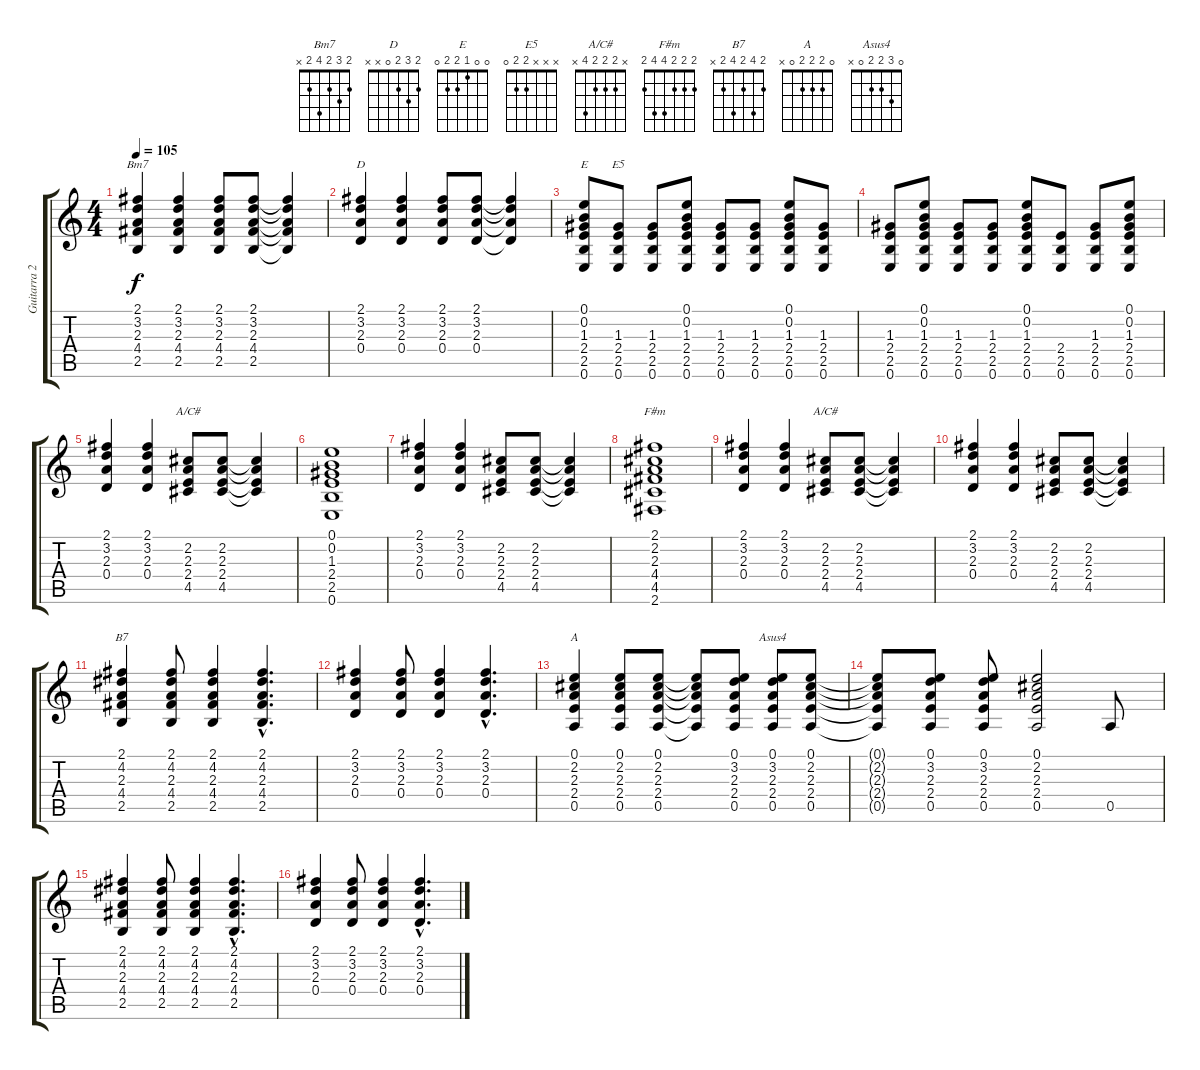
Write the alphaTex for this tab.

\track ("Guitarra 2" "Guitarra 2") {instrument overdrivenguitar}
\staff {score tabs}
\tuning (E4 B3 G3 D3 A2 E2) {hide}
\chord ("Bm7" 2 3 2 4 2 x)
\chord ("D" 2 3 2 0 x x)
\chord ("E" 0 0 1 2 2 0)
\chord ("E5" x x x 2 2 0)
\chord ("A/C#" 0 2 2 2 4 x)
\chord ("F#m" 2 2 2 4 4 2)
\chord ("A/C#" x 2 2 2 4 x)
\chord ("B7" 2 4 2 4 2 x)
\chord ("A" 0 2 2 2 0 x)
\chord ("Asus4" 0 3 2 2 0 x)
\ts (4 4)
\tempo 105
\clef g2
\ks c
(2.1 3.2 2.3 4.4 2.5).4{ch "Bm7" dy f} (2.1 3.2 2.3 4.4 2.5).4 (2.1 3.2 2.3 4.4 2.5).8 (2.1 3.2 2.3 4.4 2.5).8 (2.1{t} 3.2{t} 2.3{t} 4.4{t} 2.5{t}).4 |
(2.1 3.2 2.3 0.4).4{ch "D"} (2.1 3.2 2.3 0.4).4 (2.1 3.2 2.3 0.4).8 (2.1 3.2 2.3 0.4).8 (2.1{t} 3.2{t} 2.3{t} 0.4{t}).4 |
(0.1 0.2 1.3 2.4 2.5 0.6).8{ch "E"} (1.3 2.4 2.5 0.6).8{ch "E5"} (1.3 2.4 2.5 0.6).8 (0.1 0.2 1.3 2.4 2.5 0.6).8 (1.3 2.4 2.5 0.6).8 (1.3 2.4 2.5 0.6).8 (0.1 0.2 1.3 2.4 2.5 0.6).8 (1.3 2.4 2.5 0.6).8 |
(1.3 2.4 2.5 0.6).8 (0.1 0.2 1.3 2.4 2.5 0.6).8 (1.3 2.4 2.5 0.6).8 (1.3 2.4 2.5 0.6).8 (0.1 0.2 1.3 2.4 2.5 0.6).8 (2.4 2.5 0.6).8 (1.3 2.4 2.5 0.6).8 (0.1 0.2 1.3 2.4 2.5 0.6).8 |
(2.1 3.2 2.3 0.4).4 (2.1 3.2 2.3 0.4).4 (2.2 2.3 2.4 4.5).8{ch "A/C#"} (2.2 2.3 2.4 4.5).8 (2.2{t} 2.3{t} 2.4{t} 4.5{t}).4 |
(0.1 0.2 1.3 2.4 2.5 0.6).1 |
(2.1 3.2 2.3 0.4).4 (2.1 3.2 2.3 0.4).4 (2.2 2.3 2.4 4.5).8 (2.2 2.3 2.4 4.5).8 (2.2{t} 2.3{t} 2.4{t} 4.5{t}).4 |
(2.1 2.2 2.3 4.4 4.5 2.6).1{ch "F#m"} |
(2.1 3.2 2.3 0.4).4 (2.1 3.2 2.3 0.4).4 (2.2 2.3 2.4 4.5).8{ch "A/C#"} (2.2 2.3 2.4 4.5).8 (2.2{t} 2.3{t} 2.4{t} 4.5{t}).4 |
(2.1 3.2 2.3 0.4).4 (2.1 3.2 2.3 0.4).4 (2.2 2.3 2.4 4.5).8 (2.2 2.3 2.4 4.5).8 (2.2{t} 2.3{t} 2.4{t} 4.5{t}).4 |
(2.1 4.2 2.3 4.4 2.5).4{ch "B7"} (2.1 4.2 2.3 4.4 2.5).8 (2.1 4.2 2.3 4.4 2.5).4 (2.1{hac} 4.2{hac} 2.3{hac} 4.4{hac} 2.5{hac}).4{d} |
(2.1 3.2 2.3 0.4).4 (2.1 3.2 2.3 0.4).8 (2.1 3.2 2.3 0.4).4 (2.1{hac} 3.2{hac} 2.3{hac} 0.4{hac}).4{d} |
(0.1 2.2 2.3 2.4 0.5).4{ch "A"} (0.1 2.2 2.3 2.4 0.5).8 (0.1 2.2 2.3 2.4 0.5).8 (0.1{t} 2.2{t} 2.3{t} 2.4{t} 0.5{t}).8 (0.1 3.2 2.3 2.4 0.5).8 (0.1 3.2 2.3 2.4 0.5).8{ch "Asus4"} (0.1 2.2 2.3 2.4 0.5).8 |
(0.1{t} 2.2{t} 2.3{t} 2.4{t} 0.5{t}).8 (0.1 3.2 2.3 2.4 0.5).8 (0.1 3.2 2.3 2.4 0.5).8 (0.1 2.2 2.3 2.4 0.5).2 0.5.8 |
(2.1 4.2 2.3 4.4 2.5).4 (2.1 4.2 2.3 4.4 2.5).8 (2.1 4.2 2.3 4.4 2.5).4 (2.1{hac} 4.2{hac} 2.3{hac} 4.4{hac} 2.5{hac}).4{d} |
(2.1 3.2 2.3 0.4).4 (2.1 3.2 2.3 0.4).8 (2.1 3.2 2.3 0.4).4 (2.1{hac} 3.2{hac} 2.3{hac} 0.4{hac}).4{d}
